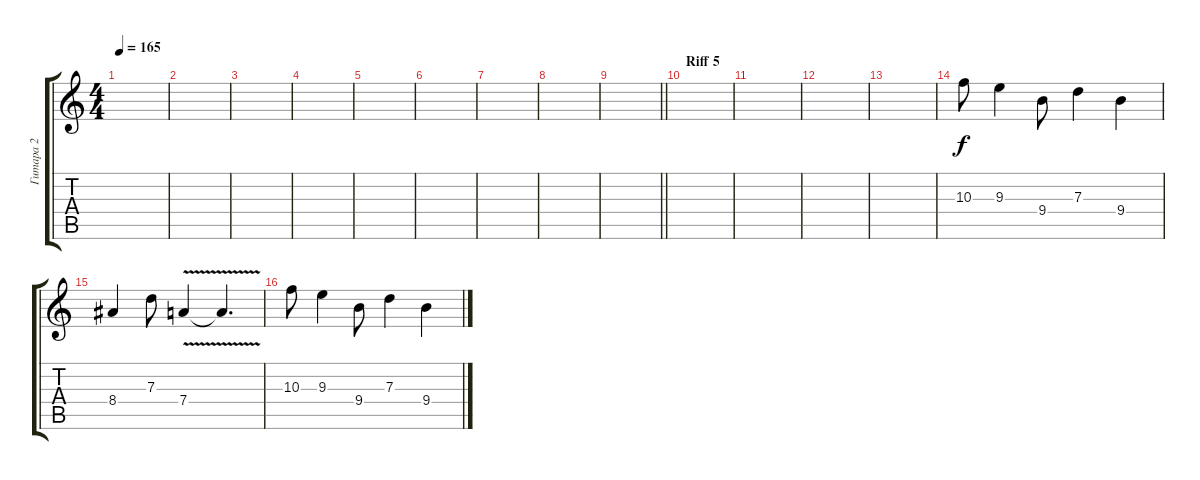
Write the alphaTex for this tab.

\track ("Гитара 2" "Гитара 2") {instrument distortionguitar}
\staff {score tabs}
\tuning (E4 B3 G3 D3 A2 E2) {hide}
\ts (4 4)
\tempo 165
\clef g2
\ks c
|
|
|
|
|
|
|
|
\barLineRight lightlight
|
\section ("" "Riff 5")
|
|
|
|
10.3.8{volume 9} 9.3.4 9.4.8 7.3.4 9.4.4 |
8.4.4 7.3.8 7.4{v}.4 7.4{t}.4{d} |
10.3.8{volume 9} 9.3.4 9.4.8 7.3.4 9.4.4
